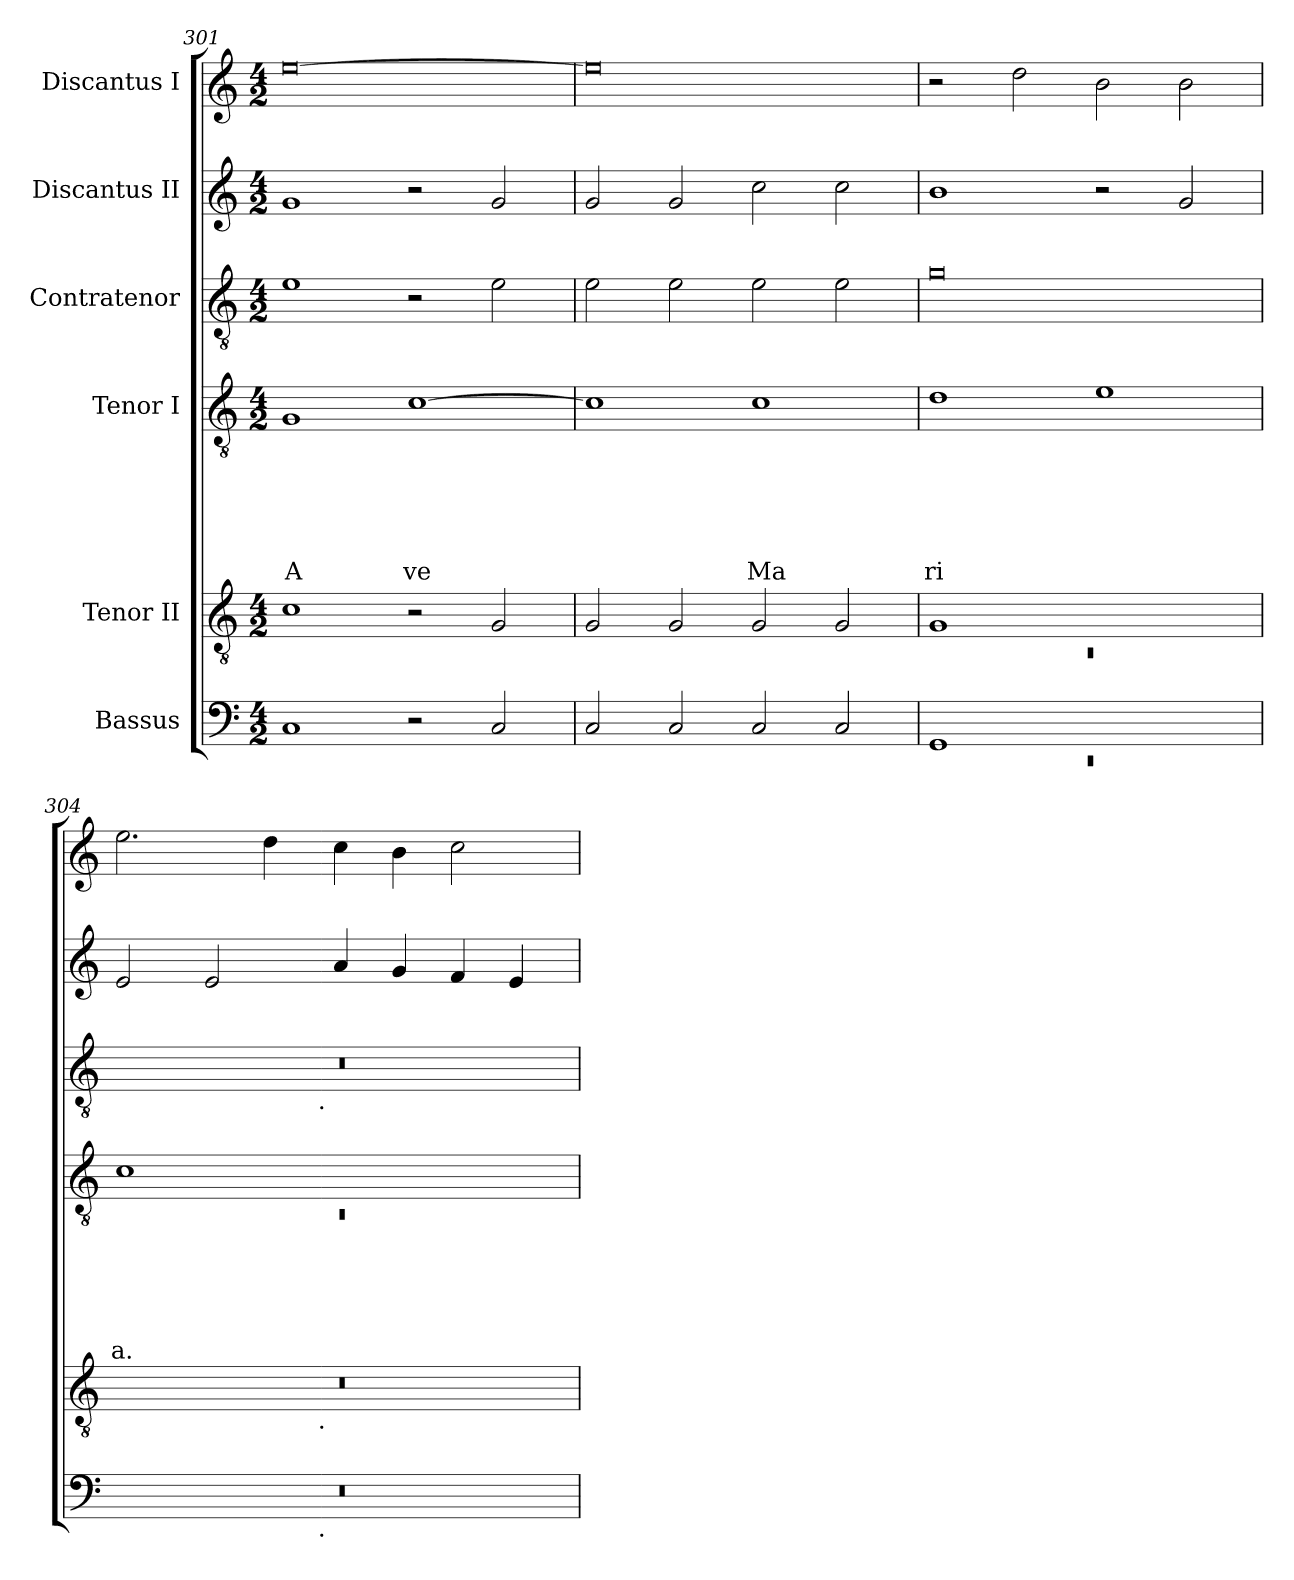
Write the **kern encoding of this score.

**kern	**kern	**kern	**text	**text	**text	**text	**text	**text	**kern	**kern	**kern
*part6	*part5	*part4	*part4	*part4	*part4	*part4	*part4	*part4	*part3	*part2	*part1
*staff6	*staff5	*staff4	*staff4	*staff4	*staff4	*staff4	*staff4	*staff4	*staff3	*staff2	*staff1
*I"Bassus	*I"Tenor II	*I"Tenor I	*	*	*	*	*	*	*I"Contratenor	*I"Discantus II	*I"Discantus I
*clefF4	*clefGv2	*clefGv2	*	*	*	*	*	*	*clefGv2	*clefG2	*clefG2
*k[]	*k[]	*k[]	*	*	*	*	*	*	*k[]	*k[]	*k[]
*C:	*C:	*C:	*	*	*	*	*	*	*C:	*C:	*C:
*M4/2	*M4/2	*M4/2	*	*	*	*	*	*	*M4/2	*M4/2	*M4/2
=301	=301	=301	=301	=301	=301	=301	=301	=301	=301	=301	=301
!	!	!	!	!	!	!	!	!LO:LY:b	!	!	!
1C	1c	1G	.	.	.	.	.	A	1e	1g	[>0ee
!	!	!	!	!	!	!	!	!LO:LY:b	!	!	!
2r	2r	[>1c	.	.	.	.	.	ve	2r	2r	.
2C/	2G/	.	.	.	.	.	.	.	2e\	2g/	.
=302	=302	=302	=302	=302	=302	=302	=302	=302	=302	=302	=302
2C/	2G/	1c]	.	.	.	.	.	.	2e\	2g/	0ee]
2C/	2G/	.	.	.	.	.	.	.	2e\	2g/	.
!	!	!	!	!	!	!	!	!LO:LY:b	!	!	!
2C/	2G/	1c	.	.	.	.	.	Ma	2e\	2cc\	.
2C/	2G/	.	.	.	.	.	.	.	2e\	2cc\	.
!!LO:PB:g=z
=303	=303	=303	=303	=303	=303	=303	=303	=303	=303	=303	=303
*^	*^	*	*	*	*	*	*	*	*	*	*
!	!LO:N:vis=1	!	!LO:N:vis=1	!	!	!	!	!	!	!LO:LY:b	!	!	!
1GG	0rEE	1G	0rC	1d	.	.	.	.	.	ri	0g	1b	2r
.	.	.	.	.	.	.	.	.	.	.	.	.	2dd\
1ryy	.	1ryy	.	1e	.	.	.	.	.	.	.	2r	2b\
.	.	.	.	.	.	.	.	.	.	.	.	2g/	2b\
=304	=304	=304	=304	=304	=304	=304	=304	=304	=304	=304	=304	=304	=304
*	*	*	*	*^	*	*	*	*	*	*	*	*	*
!	!	!	!	!	!LO:N:vis=1	!	!	!	!	!	!LO:LY:b	!	!	!
*	*	*	*	*	*	*	*	*	*	*	*	*^	*	*
0r	2ryy	0r	2ryy	1c	0rC	.	.	.	.	.	a.	0r	2ryy	2e/	2.ee\
.	4...ryy	.	4...ryy	.	.	.	.	.	.	.	.	.	4...ryy	2e/	.
.	.	.	.	.	.	.	.	.	.	.	.	.	.	.	4dd\
!	!	!	!	!	!	!	!	!	!	!	!	!	!LO:TX:b:t=.	!	!
!	!	!	!LO:TX:b:t=.	!	!	!	!	!	!	!	!	!	!	!	!
!	!LO:TX:b:t=.	!	!	!	!	!	!	!	!	!	!	!	!	!	!
.	1ryy	.	1ryy	.	.	.	.	.	.	.	.	.	1ryy	.	.
.	.	.	.	1ryy	.	.	.	.	.	.	.	.	.	4a/	4cc\
.	.	.	.	.	.	.	.	.	.	.	.	.	.	4g/	4b\
.	.	.	.	.	.	.	.	.	.	.	.	.	.	4f/	2cc\
.	.	.	.	.	.	.	.	.	.	.	.	.	.	4e/	.
.	32ryy	.	32ryy	.	.	.	.	.	.	.	.	.	32ryy	.	.
*v	*v	*	*	*v	*v	*	*	*	*	*	*	*v	*v	*	*
*	*v	*v	*	*	*	*	*	*	*	*	*	*
=	=	=	=	=	=	=	=	=	=	=	=
*-	*-	*-	*-	*-	*-	*-	*-	*-	*-	*-	*-
